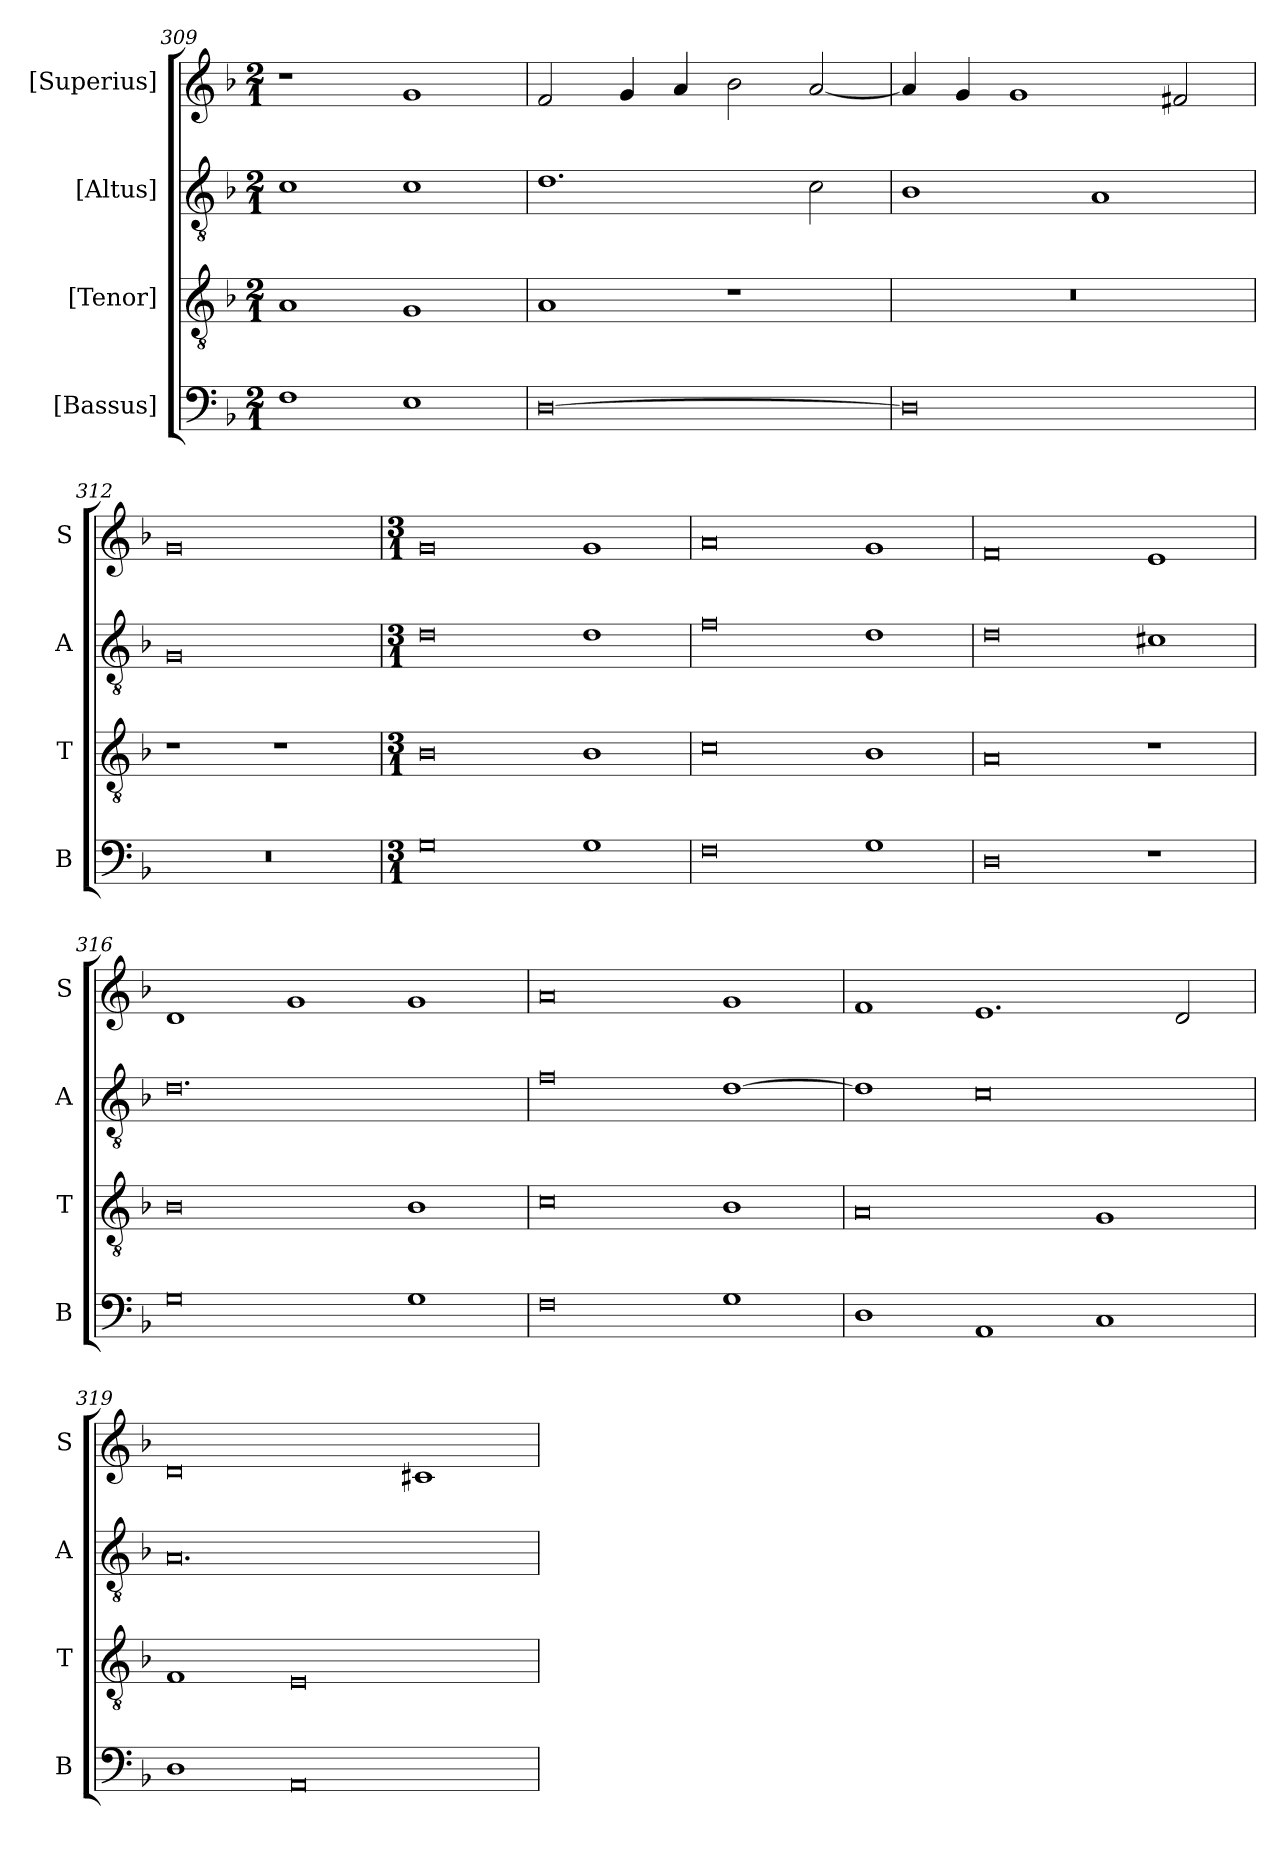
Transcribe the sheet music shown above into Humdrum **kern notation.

**kern	**kern	**kern	**kern
*part4	*part3	*part2	*part1
*staff4	*staff3	*staff2	*staff1
*I"[Bassus]	*I"[Tenor]	*I"[Altus]	*I"[Superius]
*I'B	*I'T	*I'A	*I'S
*clefF4	*clefGv2	*clefGv2	*clefG2
*k[b-]	*k[b-]	*k[b-]	*k[b-]
*M2/1	*M2/1	*M2/1	*M2/1
=309	=309	=309	=309
1F	1A	1c	1r
1E	1G	1c	1g
=310	=310	=310	=310
[0D	1A	1.d	2f
.	.	.	4g
.	.	.	4a
.	1r	.	2b-
.	.	2c	[2a
=311	=311	=311	=311
0D]	0r	1B-	4a]
.	.	.	4g
.	.	.	1g
.	.	1A	.
.	.	.	2f#X
=312	=312	=312	=312
0r	1r	0G	0g
.	1r	.	.
=313	=313	=313	=313
*M3/1	*M3/1	*M3/1	*M3/1
0G	0B-	0d	0g
1G	1B-	1d	1g
=314	=314	=314	=314
0F	0c	0f	0a
1G	1B-	1d	1g
=315	=315	=315	=315
0D	0A	0d	0f
1r	1r	1c#X	1e
=316	=316	=316	=316
0G	0B-	0.d	1d
.	.	.	1g
1G	1B-	.	1g
=317	=317	=317	=317
0F	0c	0f	0a
1G	1B-	[1d	1g
=318	=318	=318	=318
1D	0A	1d]	1f
1AA	.	0c	1.e
1C	1G	.	.
.	.	.	2d
=319	=319	=319	=319
1D	1F	0.A	0d
0AA	0E	.	.
.	.	.	1c#X
=	=	=	=
*-	*-	*-	*-
